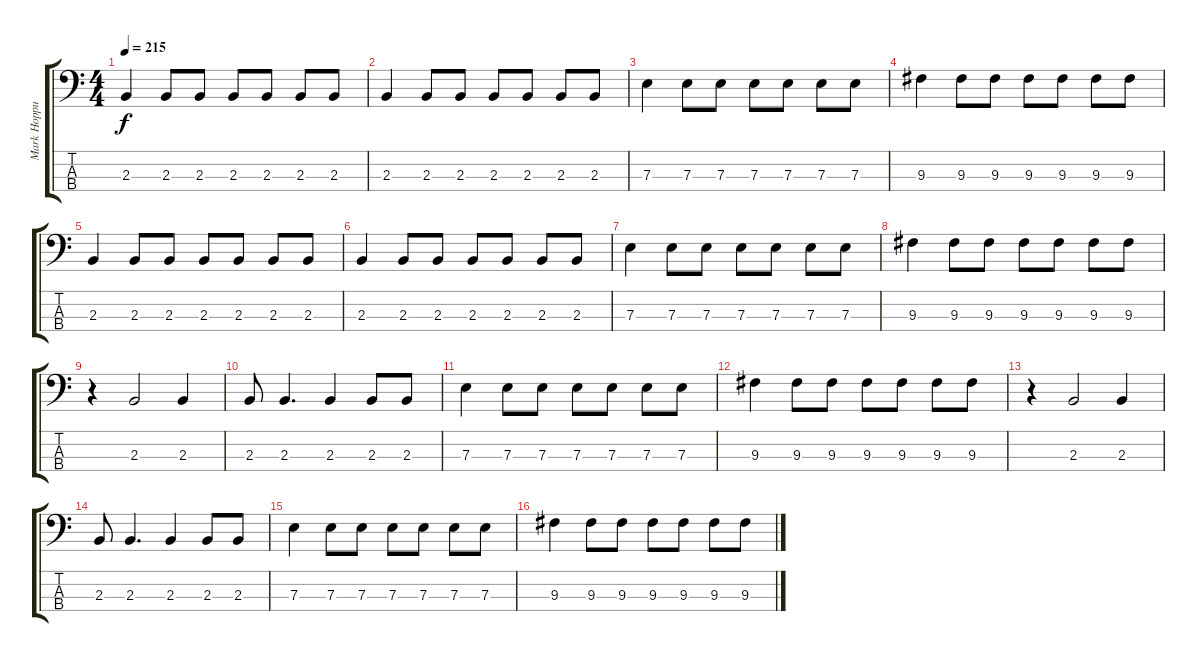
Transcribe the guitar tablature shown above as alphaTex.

\track ("Mark Hoppus" "Mark Hoppu") {instrument electricbassfinger}
\staff {score tabs}
\tuning (G2 D2 A1 E1) {hide}
\ts (4 4)
\tempo 215
\clef f4
\ks c
2.3.4{dy f} 2.3.8 2.3.8 2.3.8 2.3.8 2.3.8 2.3.8 |
2.3.4 2.3.8 2.3.8 2.3.8 2.3.8 2.3.8 2.3.8 |
7.3.4 7.3.8 7.3.8 7.3.8 7.3.8 7.3.8 7.3.8 |
9.3.4 9.3.8 9.3.8 9.3.8 9.3.8 9.3.8 9.3.8 |
2.3.4 2.3.8 2.3.8 2.3.8 2.3.8 2.3.8 2.3.8 |
2.3.4 2.3.8 2.3.8 2.3.8 2.3.8 2.3.8 2.3.8 |
7.3.4 7.3.8 7.3.8 7.3.8 7.3.8 7.3.8 7.3.8 |
9.3.4 9.3.8 9.3.8 9.3.8 9.3.8 9.3.8 9.3.8 |
r.4 2.3.2 2.3.4 |
2.3.8 2.3.4{d} 2.3.4 2.3.8 2.3.8 |
7.3.4 7.3.8 7.3.8 7.3.8 7.3.8 7.3.8 7.3.8 |
9.3.4 9.3.8 9.3.8 9.3.8 9.3.8 9.3.8 9.3.8 |
r.4 2.3.2 2.3.4 |
2.3.8 2.3.4{d} 2.3.4 2.3.8 2.3.8 |
7.3.4 7.3.8 7.3.8 7.3.8 7.3.8 7.3.8 7.3.8 |
9.3.4 9.3.8 9.3.8 9.3.8 9.3.8 9.3.8 9.3.8
